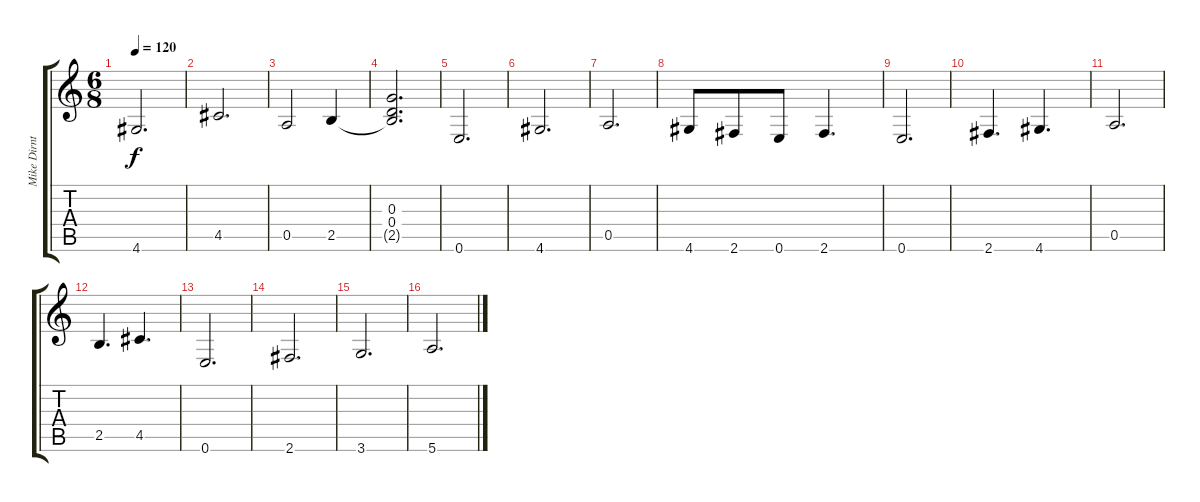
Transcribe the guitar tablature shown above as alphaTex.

\track ("Mike Dirnt Bass" "Mike Dirnt") {instrument electricbasspick}
\staff {score tabs}
\tuning (E4 B3 G3 D3 A2 E2) {hide}
\ts (6 8)
\tempo 120
\clef g2
\ks c
4.6.2{d dy f} |
4.5.2{d} |
0.5.2 2.5.4 |
(0.3 0.4 2.5{t}).2{d} |
0.6.2{d} |
4.6.2{d} |
0.5.2{d} |
4.6.8 2.6.8 0.6.8 2.6.4{d} |
0.6.2{d} |
2.6.4{d} 4.6.4{d} |
0.5.2{d} |
2.5.4{d} 4.5.4{d} |
0.6.2{d} |
2.6.2{d} |
3.6.2{d} |
5.6.2{d}
